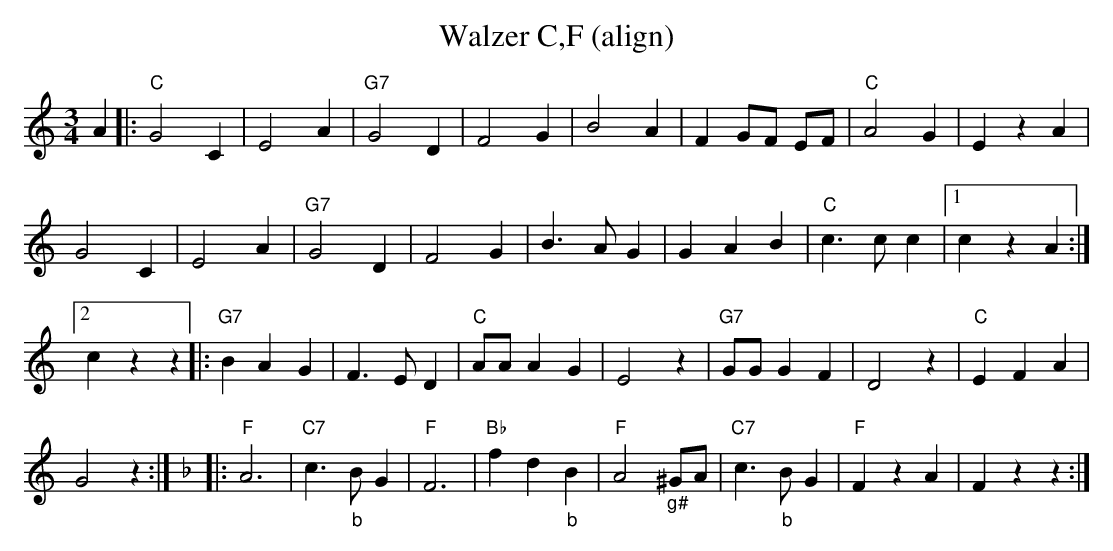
X:1
T:Walzer C,F (align)
M:3/4
L:1/4
K:C
A |: "C"G2 C | E2 A | "G7"G2 D | F2 G | B2 A | F G/F/ E/F/ | "C"A2 G | E z A |
G2 C | E2 A | "G7"G2 D | F2 G | B>A G | G A B | "C"c>c c |1 c z A :|2
c z z  \
|: "G7"B A G |  F>E D | "C"A/A/ A G | E2 z | "G7"G/G/ G F | D2 z | "C"E F A |
G2 z :| \
K:F
|: "F"A3 | "C7"c>"_b"B G | "F"F3 | "Bb"f d "_b"B | "F"A2 "_g#"^G/A/ | "C7"c>"_b"B G | "F"F z A | F z z :|
